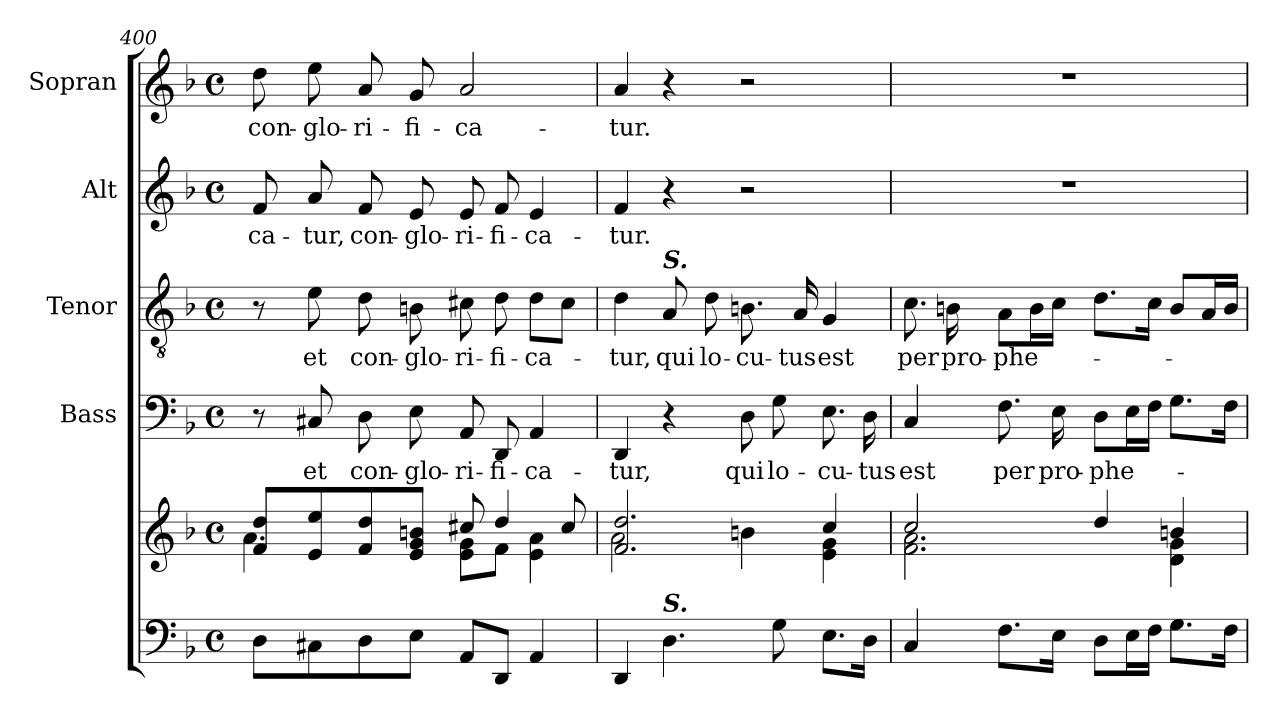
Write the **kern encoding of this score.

**kern	**kern	**kern	**text	**kern	**text	**kern	**text	**kern	**text
*part5	*part5	*part4	*part4	*part3	*part3	*part2	*part2	*part1	*part1
*staff6	*staff5	*staff4	*staff4	*staff3	*staff3	*staff2	*staff2	*staff1	*staff1
*	*	*I"Bass	*	*I"Tenor	*	*I"Alt	*	*I"Sopran	*
*	*	*I'B.	*	*I'T.	*	*I'A.	*	*I'S.	*
*clefF4	*clefG2	*clefF4	*	*clefGv2	*	*clefG2	*	*clefG2	*
*k[b-]	*k[b-]	*k[b-]	*	*k[b-]	*	*k[b-]	*	*k[b-]	*
*F:	*F:	*F:	*	*F:	*	*F:	*	*F:	*
*M4/4	*M4/4	*M4/4	*	*M4/4	*	*M4/4	*	*M4/4	*
*met(c)	*met(c)	*met(c)	*	*met(c)	*	*met(c)	*	*met(c)	*
=400	=400	=400	=400	=400	=400	=400	=400	=400	=400
*	*^	*	*	*	*	*	*	*	*
!	!	!	!	!	!	!	!	!LO:LY:b	!	!LO:LY:b
8D\L	8f/ 8dd/L	4.a\	8r	.	8r	.	8f/	-ca-	8dd\	con-
!	!	!	!	!LO:LY:b	!	!LO:LY:b	!	!LO:LY:b	!	!LO:LY:b
8C#X\	8e/ 8ee/	.	8C#X/	et	8e\	et	8a/	-tur,	8ee\	-glo-
!	!	!	!	!LO:LY:b	!	!LO:LY:b	!	!LO:LY:b	!	!LO:LY:b
8D\	8f/ 8dd/	.	8D\	con-	8d\	con-	8f/	con-	8a/	-ri-
!	!	!	!	!LO:LY:b	!	!LO:LY:b	!	!LO:LY:b	!	!LO:LY:b
8E\J	8e/ 8g/ 8bn/J	8ryy	8E\	-glo-	8Bn\	-glo-	8e/	-glo-	8g/	-fi-
!	!	!	!	!LO:LY:b	!	!LO:LY:b	!	!LO:LY:b	!	!LO:LY:b
8AA/L	8cc#X/	8e\ 8g\L	8AA/	-ri-	8c#X\	-ri-	8e/	-ri-	2a/	-ca-
!	!	!	!	!LO:LY:b	!	!LO:LY:b	!	!LO:LY:b	!	!
8DD/J	4dd/	8f\J	8DD/	-fi-	8d\	-fi-	8f/	-fi-	.	.
!	!	!	!	!LO:LY:b	!	!LO:LY:b	!	!LO:LY:b	!	!
4AA/	.	4e\ 4a\	4AA/	-ca-	8d\L	-ca-	4e/	-ca-	.	.
.	8cc#/	.	.	.	8c#\J	.	.	.	.	.
!!LO:PB:g=z
=401	=401	=401	=401	=401	=401	=401	=401	=401	=401	=401
!	!	!	!	!LO:LY:b	!	!LO:LY:b	!	!LO:LY:b	!	!LO:LY:b
4DD/	2.f/ 2.dd/	2a\	4DD/	-tur,	4d\	-tur,	4f/	-tur.	4a/	-tur.
!	!	!	!	!	!LO:TX:a:Bi:t=S.	!	!	!	!	!
!LO:TX:a:Bi:t=S.	!	!	!	!	!	!	!	!	!	!
!	!	!	!	!	!	!LO:LY:b	!	!	!	!
4.D\	.	.	4r	.	8A/	qui	4r	.	4r	.
!	!	!	!	!	!	!LO:LY:b	!	!	!	!
.	.	.	.	.	8d\	lo-	.	.	.	.
!	!	!	!	!LO:LY:b	!	!LO:LY:b	!	!	!	!
.	.	4bn\	8D\	qui	8.Bn\	-cu-	2r	.	2r	.
!	!	!	!	!LO:LY:b	!	!	!	!	!	!
8G\	.	.	8G\	lo-	.	.	.	.	.	.
!	!	!	!	!	!	!LO:LY:b	!	!	!	!
.	.	.	.	.	16A/	-tus	.	.	.	.
!	!	!	!	!LO:LY:b	!	!LO:LY:b	!	!	!	!
8.E\L	4cc/	4e\ 4g\	8.E\	-cu-	4G/	est	.	.	.	.
!	!	!	!	!LO:LY:b	!	!	!	!	!	!
16D\Jk	.	.	16D\	-tus	.	.	.	.	.	.
=402	=402	=402	=402	=402	=402	=402	=402	=402	=402	=402
!	!	!	!	!LO:LY:b	!	!LO:LY:b	!	!	!	!
4C/	2cc/	2.f\ 2.a\	4C/	est	8.c\	per	1r	.	1r	.
!	!	!	!	!	!	!LO:LY:b	!	!	!	!
.	.	.	.	.	16Bn\	pro-	.	.	.	.
!	!	!	!	!LO:LY:b	!	!LO:LY:b	!	!	!	!
8.F\L	.	.	8.F\	per	8A\L	-phe-	.	.	.	.
.	.	.	.	.	16B\L	.	.	.	.	.
!	!	!	!	!LO:LY:b	!	!	!	!	!	!
16E\Jk	.	.	16E\	pro-	16c\JJ	.	.	.	.	.
!	!	!	!	!LO:LY:b	!	!	!	!	!	!
8D\L	4dd/	.	8D\L	-phe-	8.d\L	.	.	.	.	.
16E\L	.	.	16E\L	.	.	.	.	.	.	.
16F\JJ	.	.	16F\JJ	.	16c\Jk	.	.	.	.	.
8.G\L	4bn/	4d\ 4g\	8.G\L	.	8B/L	.	.	.	.	.
.	.	.	.	.	16A/L	.	.	.	.	.
16F\Jk	.	.	16F\Jk	.	16B/JJ	.	.	.	.	.
*	*v	*v	*	*	*	*	*	*	*	*
=	=	=	=	=	=	=	=	=	=
*-	*-	*-	*-	*-	*-	*-	*-	*-	*-
